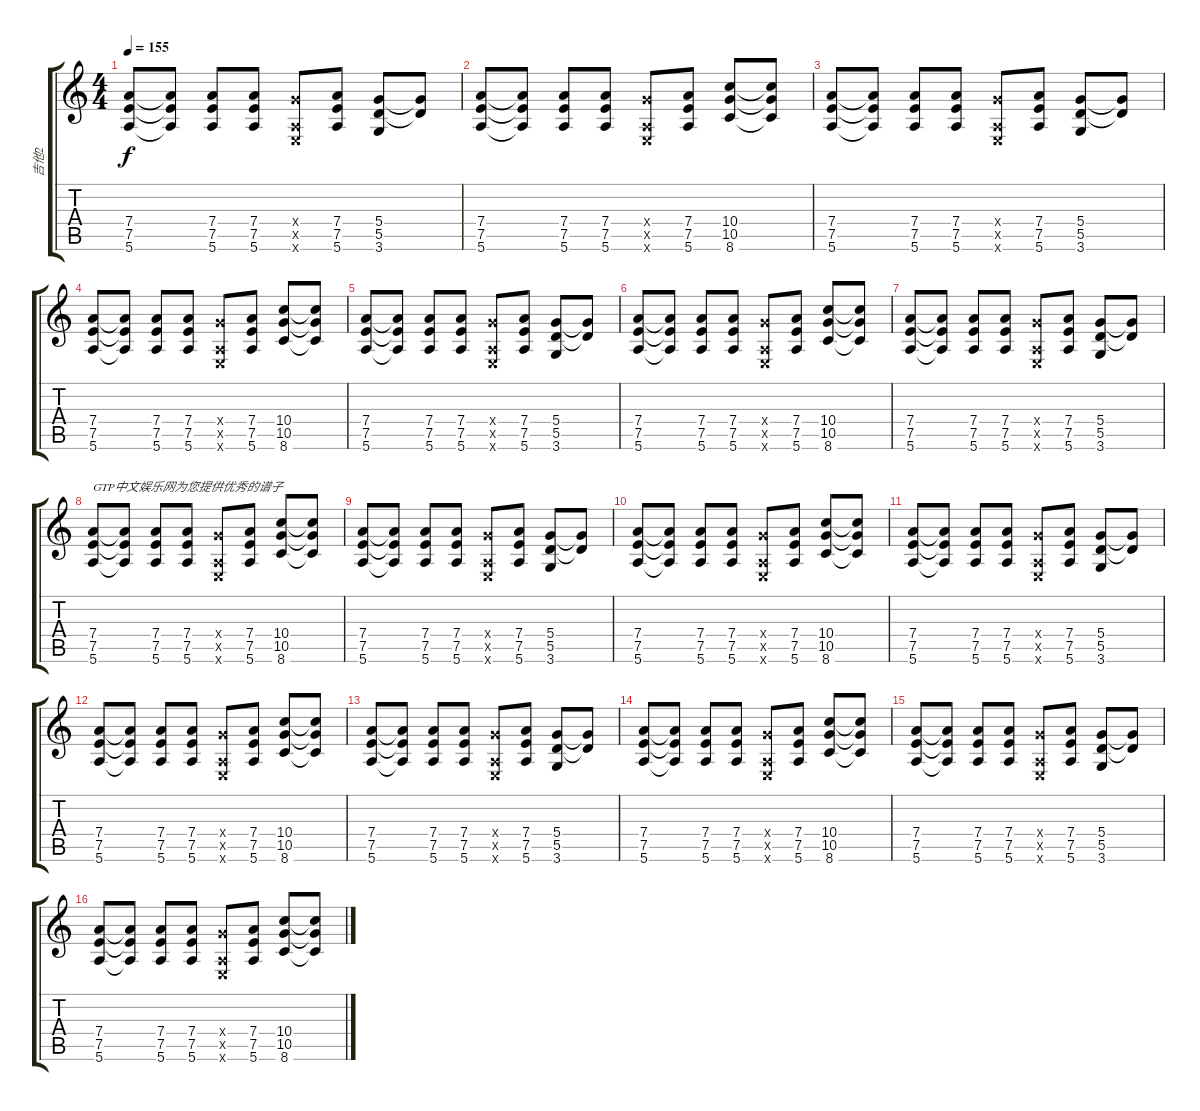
\track ("吉他2" "吉他2") {instrument distortionguitar}
\staff {score tabs}
\tuning (E4 B3 G3 D3 A2 E2) {hide}
\ts (4 4)
\tempo 155
\clef g2
\ks c
(7.4 7.5 5.6).8{dy f} (7.4{t} 7.5{t} 5.6{t}).8 (7.4 7.5 5.6).8 (7.4 7.5 5.6).8 (5.4{x} 0.5{x} 0.6{x}).8 (7.4 7.5 5.6).8 (5.4 5.5 3.6).8 (5.4{t} 5.5{t}).8 |
(7.4 7.5 5.6).8{instrument overdrivenguitar} (7.4{t} 7.5{t} 5.6{t}).8 (7.4 7.5 5.6).8 (7.4 7.5 5.6).8 (5.4{x} 0.5{x} 0.6{x}).8 (7.4 7.5 5.6).8 (10.4 10.5 8.6).8 (10.4{t} 10.5{t} 8.6{t}).8 |
(7.4 7.5 5.6).8 (7.4{t} 7.5{t} 5.6{t}).8 (7.4 7.5 5.6).8 (7.4 7.5 5.6).8 (5.4{x} 0.5{x} 0.6{x}).8 (7.4 7.5 5.6).8 (5.4 5.5 3.6).8 (5.4{t} 5.5{t}).8 |
(7.4 7.5 5.6).8{instrument overdrivenguitar} (7.4{t} 7.5{t} 5.6{t}).8 (7.4 7.5 5.6).8 (7.4 7.5 5.6).8 (5.4{x} 0.5{x} 0.6{x}).8 (7.4 7.5 5.6).8 (10.4 10.5 8.6).8 (10.4{t} 10.5{t} 8.6{t}).8 |
(7.4 7.5 5.6).8 (7.4{t} 7.5{t} 5.6{t}).8 (7.4 7.5 5.6).8 (7.4 7.5 5.6).8 (5.4{x} 0.5{x} 0.6{x}).8 (7.4 7.5 5.6).8 (5.4 5.5 3.6).8 (5.4{t} 5.5{t}).8 |
(7.4 7.5 5.6).8{instrument overdrivenguitar} (7.4{t} 7.5{t} 5.6{t}).8 (7.4 7.5 5.6).8 (7.4 7.5 5.6).8 (5.4{x} 0.5{x} 0.6{x}).8 (7.4 7.5 5.6).8 (10.4 10.5 8.6).8 (10.4{t} 10.5{t} 8.6{t}).8 |
(7.4 7.5 5.6).8 (7.4{t} 7.5{t} 5.6{t}).8 (7.4 7.5 5.6).8 (7.4 7.5 5.6).8 (5.4{x} 0.5{x} 0.6{x}).8 (7.4 7.5 5.6).8 (5.4 5.5 3.6).8 (5.4{t} 5.5{t}).8 |
(7.4 7.5 5.6).8{txt "GTP中文娱乐网为您提供优秀的谱子" instrument overdrivenguitar} (7.4{t} 7.5{t} 5.6{t}).8 (7.4 7.5 5.6).8 (7.4 7.5 5.6).8 (5.4{x} 0.5{x} 0.6{x}).8 (7.4 7.5 5.6).8 (10.4 10.5 8.6).8 (10.4{t} 10.5{t} 8.6{t}).8 |
(7.4 7.5 5.6).8 (7.4{t} 7.5{t} 5.6{t}).8 (7.4 7.5 5.6).8 (7.4 7.5 5.6).8 (5.4{x} 0.5{x} 0.6{x}).8 (7.4 7.5 5.6).8 (5.4 5.5 3.6).8 (5.4{t} 5.5{t}).8 |
(7.4 7.5 5.6).8{instrument overdrivenguitar} (7.4{t} 7.5{t} 5.6{t}).8 (7.4 7.5 5.6).8 (7.4 7.5 5.6).8 (5.4{x} 0.5{x} 0.6{x}).8 (7.4 7.5 5.6).8 (10.4 10.5 8.6).8 (10.4{t} 10.5{t} 8.6{t}).8 |
(7.4 7.5 5.6).8 (7.4{t} 7.5{t} 5.6{t}).8 (7.4 7.5 5.6).8 (7.4 7.5 5.6).8 (5.4{x} 0.5{x} 0.6{x}).8 (7.4 7.5 5.6).8 (5.4 5.5 3.6).8 (5.4{t} 5.5{t}).8 |
(7.4 7.5 5.6).8{instrument overdrivenguitar} (7.4{t} 7.5{t} 5.6{t}).8 (7.4 7.5 5.6).8 (7.4 7.5 5.6).8 (5.4{x} 0.5{x} 0.6{x}).8 (7.4 7.5 5.6).8 (10.4 10.5 8.6).8 (10.4{t} 10.5{t} 8.6{t}).8 |
(7.4 7.5 5.6).8 (7.4{t} 7.5{t} 5.6{t}).8 (7.4 7.5 5.6).8 (7.4 7.5 5.6).8 (5.4{x} 0.5{x} 0.6{x}).8 (7.4 7.5 5.6).8 (5.4 5.5 3.6).8 (5.4{t} 5.5{t}).8 |
(7.4 7.5 5.6).8{instrument overdrivenguitar} (7.4{t} 7.5{t} 5.6{t}).8 (7.4 7.5 5.6).8 (7.4 7.5 5.6).8 (5.4{x} 0.5{x} 0.6{x}).8 (7.4 7.5 5.6).8 (10.4 10.5 8.6).8 (10.4{t} 10.5{t} 8.6{t}).8 |
(7.4 7.5 5.6).8 (7.4{t} 7.5{t} 5.6{t}).8 (7.4 7.5 5.6).8 (7.4 7.5 5.6).8 (5.4{x} 0.5{x} 0.6{x}).8 (7.4 7.5 5.6).8 (5.4 5.5 3.6).8 (5.4{t} 5.5{t}).8 |
(7.4 7.5 5.6).8{instrument overdrivenguitar} (7.4{t} 7.5{t} 5.6{t}).8 (7.4 7.5 5.6).8 (7.4 7.5 5.6).8 (5.4{x} 0.5{x} 0.6{x}).8 (7.4 7.5 5.6).8 (10.4 10.5 8.6).8 (10.4{t} 10.5{t} 8.6{t}).8
